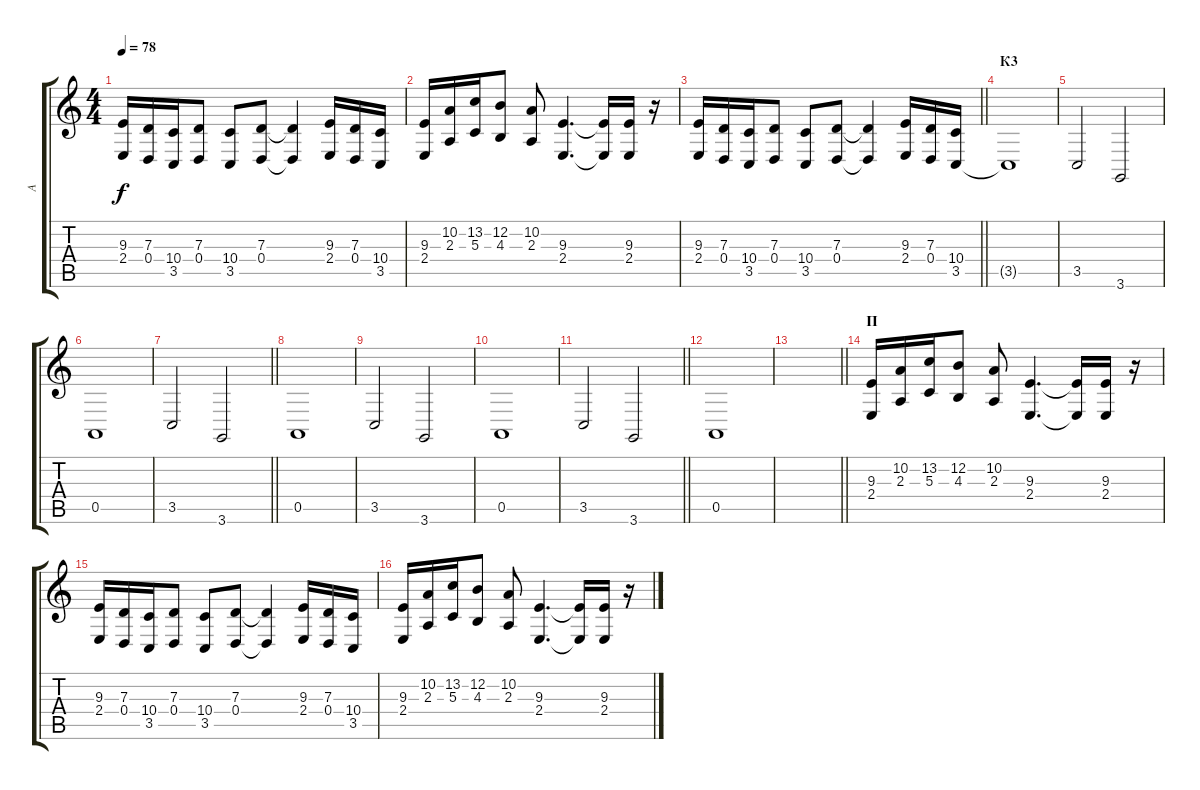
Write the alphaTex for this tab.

\track ("А" "А") {instrument accordion}
\staff {score tabs}
\tuning (E4 B3 G3 D3 A2 E2) {hide}
\ts (4 4)
\tempo 78
\clef g2
\ks c
(9.3 2.4).16{dy f} (7.3 0.4).16 (10.4 3.5).16 (7.3 0.4).8 (10.4 3.5).8 (7.3 0.4).8 (7.3{t} 0.4{t}).4 (9.3 2.4).16 (7.3 0.4).16 (10.4 3.5).16 |
(9.3 2.4).16 (10.2 2.3).16 (13.2 5.3).16 (12.2 4.3).8 (10.2 2.3).8 (9.3 2.4).4{d} (9.3{t} 2.4{t}).16 (9.3 2.4).16 r.16 |
\barLineRight lightlight
(9.3 2.4).16 (7.3 0.4).16 (10.4 3.5).16 (7.3 0.4).8 (10.4 3.5).8 (7.3 0.4).8 (7.3{t} 0.4{t}).4 (9.3 2.4).16 (7.3 0.4).16 (10.4 3.5).16 |
\section ("" "К3")
3.5{t}.1 |
3.5.2 3.6.2 |
0.5.1 |
\barLineRight lightlight
3.5.2 3.6.2 |
0.5.1 |
3.5.2 3.6.2 |
0.5.1 |
\barLineRight lightlight
3.5.2 3.6.2 |
0.5.1 |
\barLineRight lightlight
|
\section ("" "П")
(9.3 2.4).16 (10.2 2.3).16 (13.2 5.3).16 (12.2 4.3).8 (10.2 2.3).8 (9.3 2.4).4{d} (9.3{t} 2.4{t}).16 (9.3 2.4).16 r.16 |
(9.3 2.4).16 (7.3 0.4).16 (10.4 3.5).16 (7.3 0.4).8 (10.4 3.5).8 (7.3 0.4).8 (7.3{t} 0.4{t}).4 (9.3 2.4).16 (7.3 0.4).16 (10.4 3.5).16 |
(9.3 2.4).16 (10.2 2.3).16 (13.2 5.3).16 (12.2 4.3).8 (10.2 2.3).8 (9.3 2.4).4{d} (9.3{t} 2.4{t}).16 (9.3 2.4).16 r.16
